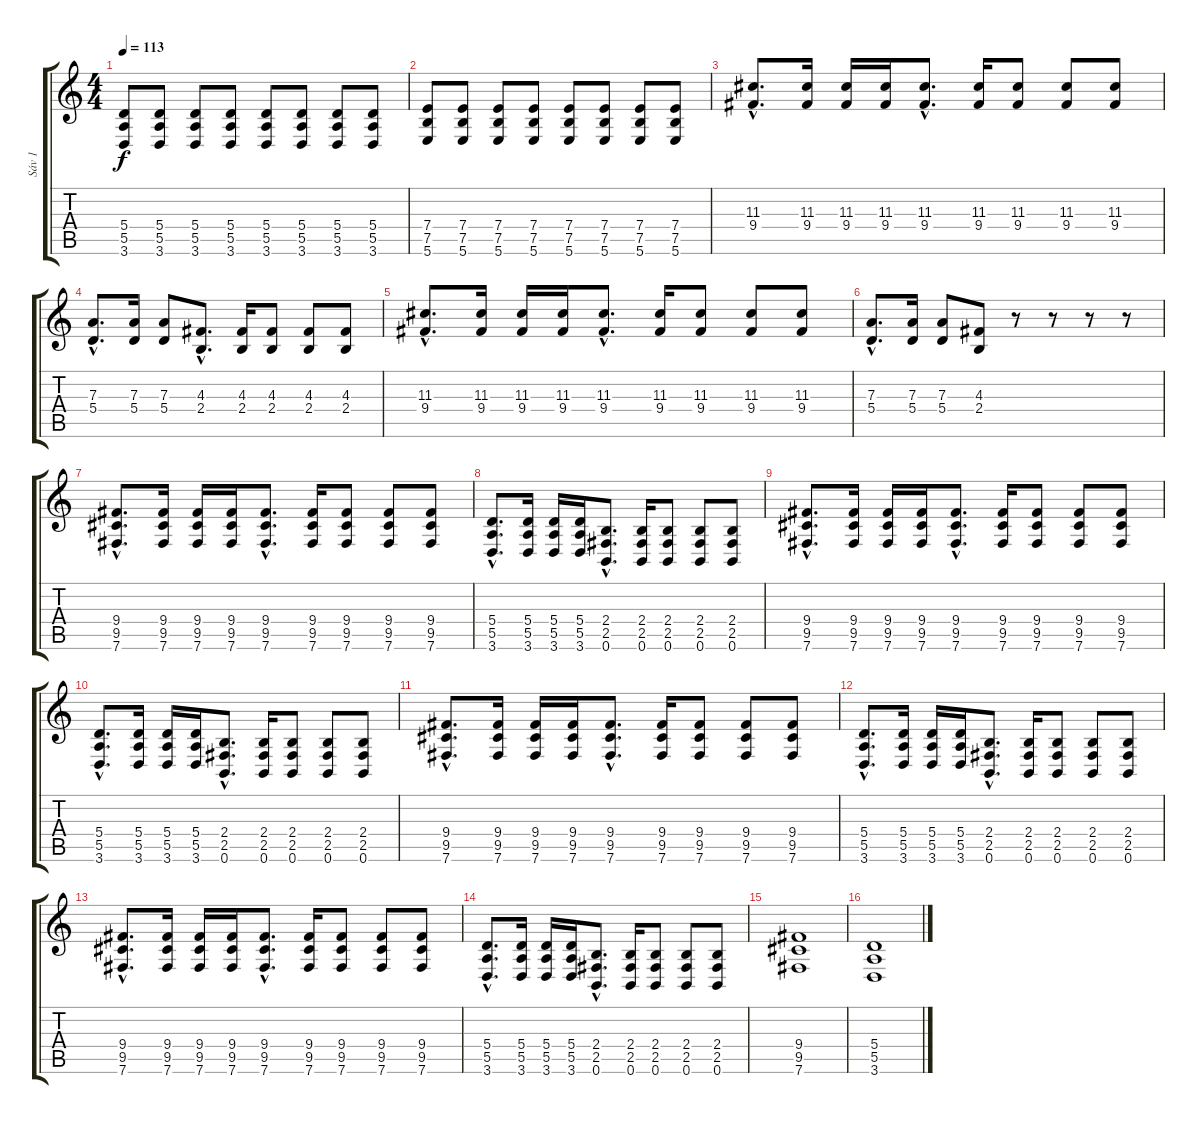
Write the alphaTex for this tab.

\track ("Sáv 1" "Sáv 1") {instrument distortionguitar}
\staff {score tabs}
\tuning (B3 Gb3 D3 A2 E2 B1) {hide}
\ts (4 4)
\tempo 113
\clef g2
\ks c
(5.4 5.5 3.6).8{dy f} (5.4 5.5 3.6).8 (5.4 5.5 3.6).8 (5.4 5.5 3.6).8 (5.4 5.5 3.6).8 (5.4 5.5 3.6).8 (5.4 5.5 3.6).8 (5.4 5.5 3.6).8 |
(7.4 7.5 5.6).8 (7.4 7.5 5.6).8 (7.4 7.5 5.6).8 (7.4 7.5 5.6).8 (7.4 7.5 5.6).8 (7.4 7.5 5.6).8 (7.4 7.5 5.6).8 (7.4 7.5 5.6).8 |
(11.3{hac} 9.4{hac}).8{d} (11.3 9.4).16 (11.3 9.4).16 (11.3 9.4).16 (11.3{hac} 9.4{hac}).8{d} (11.3 9.4).16 (11.3 9.4).8 (11.3 9.4).8 (11.3 9.4).8 |
(7.3{hac} 5.4{hac}).8{d} (7.3 5.4).16 (7.3 5.4).8 (4.3{hac} 2.4{hac}).8{d} (4.3 2.4).16 (4.3 2.4).8 (4.3 2.4).8 (4.3 2.4).8 |
(11.3{hac} 9.4{hac}).8{d} (11.3 9.4).16 (11.3 9.4).16 (11.3 9.4).16 (11.3{hac} 9.4{hac}).8{d} (11.3 9.4).16 (11.3 9.4).8 (11.3 9.4).8 (11.3 9.4).8 |
(7.3{hac} 5.4{hac}).8{d} (7.3 5.4).16 (7.3 5.4).8 (4.3 2.4).8 r.8 r.8 r.8 r.8 |
(9.4{hac} 9.5{hac} 7.6{hac}).8{d} (9.4 9.5 7.6).16 (9.4 9.5 7.6).16 (9.4 9.5 7.6).16 (9.4{hac} 9.5{hac} 7.6{hac}).8{d} (9.4 9.5 7.6).16 (9.4 9.5 7.6).8 (9.4 9.5 7.6).8 (9.4 9.5 7.6).8 |
(5.4{hac} 5.5{hac} 3.6{hac}).8{d} (5.4 5.5 3.6).16 (5.4 5.5 3.6).16 (5.4 5.5 3.6).16 (2.4{hac} 2.5{hac} 0.6{hac}).8{d} (2.4 2.5 0.6).16 (2.4 2.5 0.6).8 (2.4 2.5 0.6).8 (2.4 2.5 0.6).8 |
(9.4{hac} 9.5{hac} 7.6{hac}).8{d} (9.4 9.5 7.6).16 (9.4 9.5 7.6).16 (9.4 9.5 7.6).16 (9.4{hac} 9.5{hac} 7.6{hac}).8{d} (9.4 9.5 7.6).16 (9.4 9.5 7.6).8 (9.4 9.5 7.6).8 (9.4 9.5 7.6).8 |
(5.4{hac} 5.5{hac} 3.6{hac}).8{d} (5.4 5.5 3.6).16 (5.4 5.5 3.6).16 (5.4 5.5 3.6).16 (2.4{hac} 2.5{hac} 0.6{hac}).8{d} (2.4 2.5 0.6).16 (2.4 2.5 0.6).8 (2.4 2.5 0.6).8 (2.4 2.5 0.6).8 |
(9.4{hac} 9.5{hac} 7.6{hac}).8{d} (9.4 9.5 7.6).16 (9.4 9.5 7.6).16 (9.4 9.5 7.6).16 (9.4{hac} 9.5{hac} 7.6{hac}).8{d} (9.4 9.5 7.6).16 (9.4 9.5 7.6).8 (9.4 9.5 7.6).8 (9.4 9.5 7.6).8 |
(5.4{hac} 5.5{hac} 3.6{hac}).8{d} (5.4 5.5 3.6).16 (5.4 5.5 3.6).16 (5.4 5.5 3.6).16 (2.4{hac} 2.5{hac} 0.6{hac}).8{d} (2.4 2.5 0.6).16 (2.4 2.5 0.6).8 (2.4 2.5 0.6).8 (2.4 2.5 0.6).8 |
(9.4{hac} 9.5{hac} 7.6{hac}).8{d} (9.4 9.5 7.6).16 (9.4 9.5 7.6).16 (9.4 9.5 7.6).16 (9.4{hac} 9.5{hac} 7.6{hac}).8{d} (9.4 9.5 7.6).16 (9.4 9.5 7.6).8 (9.4 9.5 7.6).8 (9.4 9.5 7.6).8 |
(5.4{hac} 5.5{hac} 3.6{hac}).8{d} (5.4 5.5 3.6).16 (5.4 5.5 3.6).16 (5.4 5.5 3.6).16 (2.4{hac} 2.5{hac} 0.6{hac}).8{d} (2.4 2.5 0.6).16 (2.4 2.5 0.6).8 (2.4 2.5 0.6).8 (2.4 2.5 0.6).8 |
(9.4 9.5 7.6).1 |
(5.4 5.5 3.6).1
